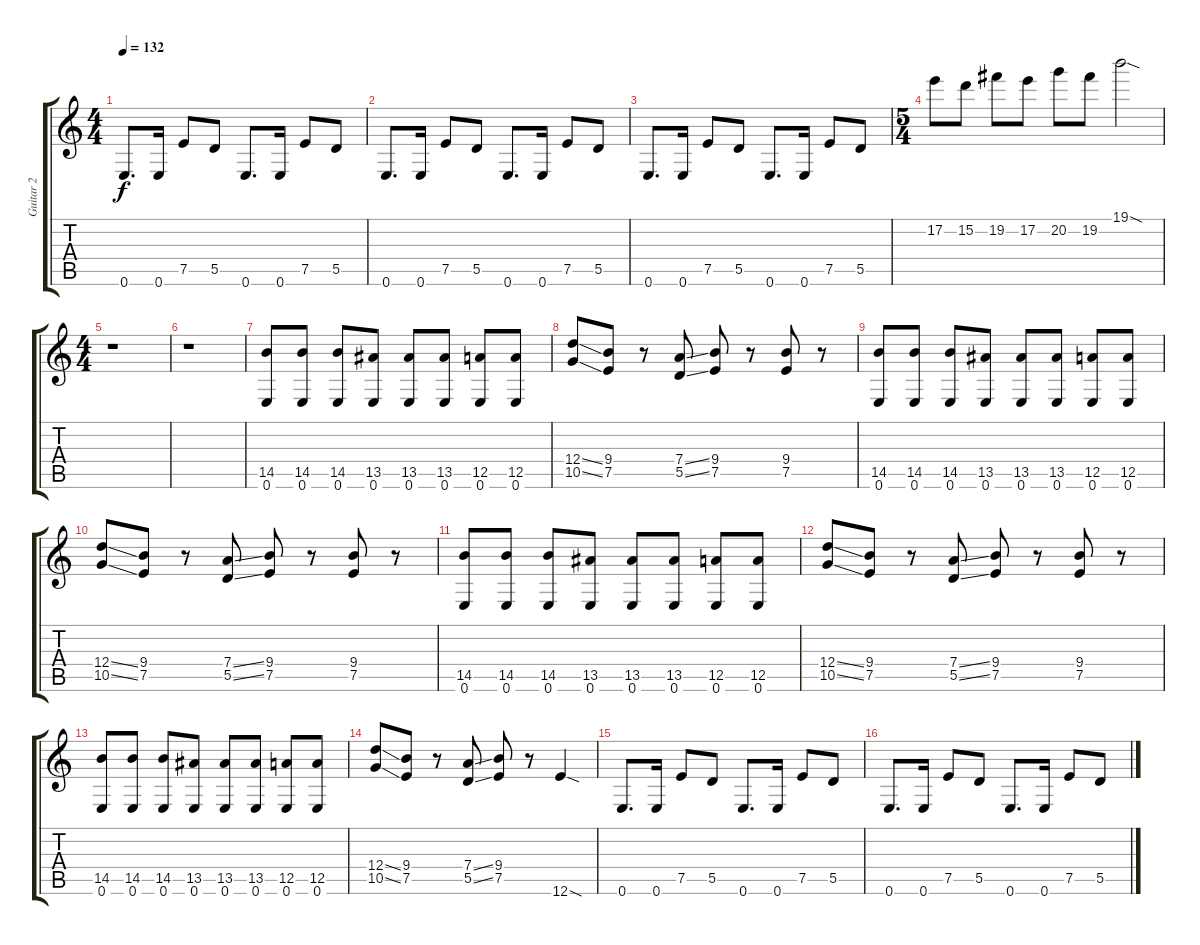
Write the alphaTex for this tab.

\track ("Guitar 2" "Guitar 2") {instrument distortionguitar}
\staff {score tabs}
\tuning (E4 B3 G3 D3 A2 E2) {hide}
\ts (4 4)
\tempo 132
\clef g2
\ks c
0.6.8{d dy f} 0.6.16 7.5.8 5.5.8 0.6.8{d} 0.6.16 7.5.8 5.5.8 |
0.6.8{d} 0.6.16 7.5.8 5.5.8 0.6.8{d} 0.6.16 7.5.8 5.5.8 |
0.6.8{d} 0.6.16 7.5.8 5.5.8 0.6.8{d} 0.6.16 7.5.8 5.5.8 |
\ts (5 4)
17.2.8 15.2.8 19.2.8 17.2.8 20.2.8 19.2.8 19.1{sod}.2 |
\ts (4 4)
r.1 |
r.1 |
(14.5 0.6).8 (14.5 0.6).8 (14.5 0.6).8 (13.5 0.6).8 (13.5 0.6).8 (13.5 0.6).8 (12.5 0.6).8 (12.5 0.6).8 |
(12.4{ss} 10.5{ss}).8 (9.4 7.5).8 r.8 (7.4{ss} 5.5{ss}).8 (9.4 7.5).8 r.8 (9.4 7.5).8 r.8 |
(14.5 0.6).8 (14.5 0.6).8 (14.5 0.6).8 (13.5 0.6).8 (13.5 0.6).8 (13.5 0.6).8 (12.5 0.6).8 (12.5 0.6).8 |
(12.4{ss} 10.5{ss}).8 (9.4 7.5).8 r.8 (7.4{ss} 5.5{ss}).8 (9.4 7.5).8 r.8 (9.4 7.5).8 r.8 |
(14.5 0.6).8 (14.5 0.6).8 (14.5 0.6).8 (13.5 0.6).8 (13.5 0.6).8 (13.5 0.6).8 (12.5 0.6).8 (12.5 0.6).8 |
(12.4{ss} 10.5{ss}).8 (9.4 7.5).8 r.8 (7.4{ss} 5.5{ss}).8 (9.4 7.5).8 r.8 (9.4 7.5).8 r.8 |
(14.5 0.6).8 (14.5 0.6).8 (14.5 0.6).8 (13.5 0.6).8 (13.5 0.6).8 (13.5 0.6).8 (12.5 0.6).8 (12.5 0.6).8 |
(12.4{ss} 10.5{ss}).8 (9.4 7.5).8 r.8 (7.4{ss} 5.5{ss}).8 (9.4 7.5).8 r.8 12.6{sod}.4 |
0.6.8{d} 0.6.16 7.5.8 5.5.8 0.6.8{d} 0.6.16 7.5.8 5.5.8 |
0.6.8{d} 0.6.16 7.5.8 5.5.8 0.6.8{d} 0.6.16 7.5.8 5.5.8
